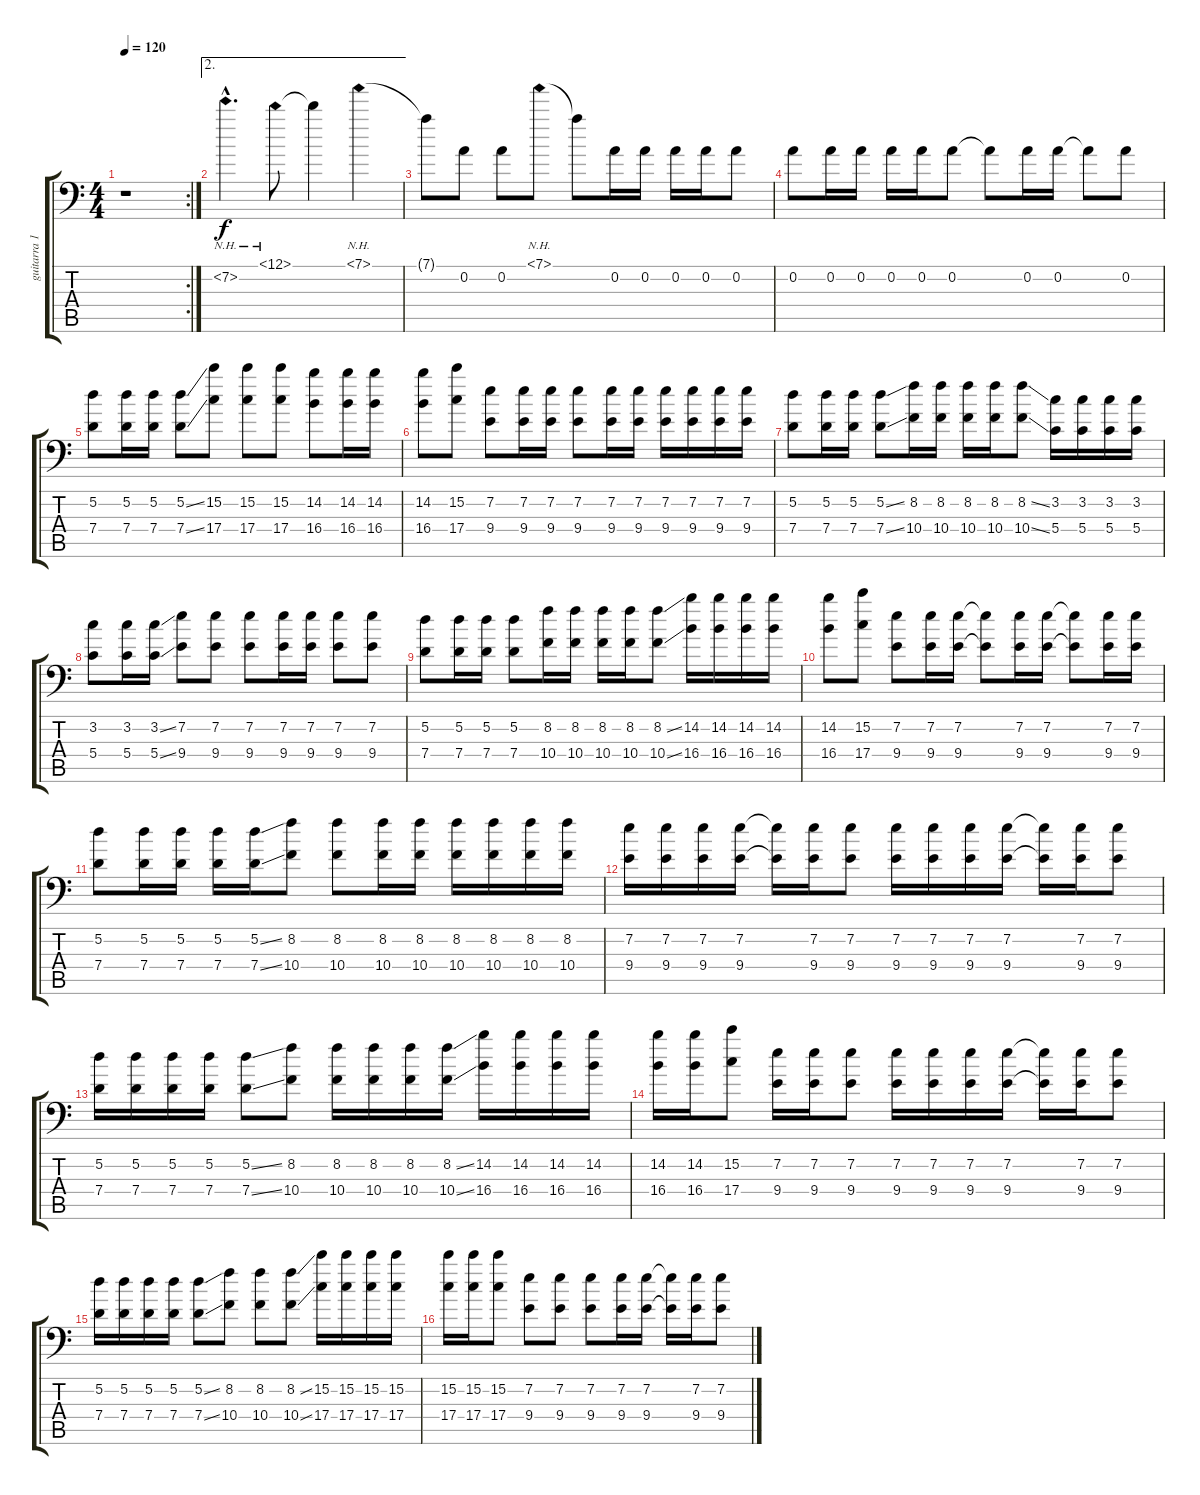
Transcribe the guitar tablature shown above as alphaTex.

\track ("guitarra 1" "guitarra 1") {instrument distortionguitar}
\staff {score tabs}
\tuning (D4 A3 F3 G2 D2 A1) {hide}
\rc 2
\ts (4 4)
\tempo 120
\clef f4
\ks c
r.1{dy f} |
\ae 2
7.2{nh hac}.4{d} 12.1{nh}.8 12.1{t}.4 7.1{nh}.4 |
7.1{t}.8 0.2.8 0.2.8 7.1{nh}.8 7.1{t}.8 0.2.16 0.2.16 0.2.16 0.2.16 0.2.8 |
0.2.8 0.2.16 0.2.16 0.2.16 0.2.16 0.2.8 0.2{t}.8 0.2.16 0.2.16 0.2{t}.8 0.2.8 |
(5.2 7.4).8 (5.2 7.4).16 (5.2 7.4).16 (5.2{ss} 7.4{ss}).8 (15.2 17.4).8 (15.2 17.4).8 (15.2 17.4).8 (14.2 16.4).8 (14.2 16.4).16 (14.2 16.4).16 |
(14.2 16.4).8 (15.2 17.4).8 (7.2 9.4).8 (7.2 9.4).16 (7.2 9.4).16 (7.2 9.4).8 (7.2 9.4).16 (7.2 9.4).16 (7.2 9.4).16 (7.2 9.4).16 (7.2 9.4).16 (7.2 9.4).16 |
(5.2 7.4).8 (5.2 7.4).16 (5.2 7.4).16 (5.2{ss} 7.4{ss}).8 (8.2 10.4).16 (8.2 10.4).16 (8.2 10.4).16 (8.2 10.4).16 (8.2{ss} 10.4{ss}).8 (3.2 5.4).16 (3.2 5.4).16 (3.2 5.4).16 (3.2 5.4).16 |
(3.2 5.4).8 (3.2 5.4).16 (3.2{ss} 5.4{ss}).16 (7.2 9.4).8 (7.2 9.4).8 (7.2 9.4).8 (7.2 9.4).16 (7.2 9.4).16 (7.2 9.4).8 (7.2 9.4).8 |
(5.2 7.4).8 (5.2 7.4).16 (5.2 7.4).16 (5.2 7.4).8 (8.2 10.4).16 (8.2 10.4).16 (8.2 10.4).16 (8.2 10.4).16 (8.2{ss} 10.4{ss}).8 (14.2 16.4).16 (14.2 16.4).16 (14.2 16.4).16 (14.2 16.4).16 |
(14.2 16.4).8 (15.2 17.4).8 (7.2 9.4).8 (7.2 9.4).16 (7.2 9.4).16 (7.2{t} 9.4{t}).8 (7.2 9.4).16 (7.2 9.4).16 (7.2{t} 9.4{t}).8 (7.2 9.4).16 (7.2 9.4).16 |
(5.2 7.4).8 (5.2 7.4).16 (5.2 7.4).16 (5.2 7.4).16 (5.2{ss} 7.4{ss}).16 (8.2 10.4).8 (8.2 10.4).8 (8.2 10.4).16 (8.2 10.4).16 (8.2 10.4).16 (8.2 10.4).16 (8.2 10.4).16 (8.2 10.4).16 |
(7.2 9.4).16 (7.2 9.4).16 (7.2 9.4).16 (7.2 9.4).16 (7.2{t} 9.4{t}).16 (7.2 9.4).16 (7.2 9.4).8 (7.2 9.4).16 (7.2 9.4).16 (7.2 9.4).16 (7.2 9.4).16 (7.2{t} 9.4{t}).16 (7.2 9.4).16 (7.2 9.4).8 |
(5.2 7.4).16 (5.2 7.4).16 (5.2 7.4).16 (5.2 7.4).16 (5.2{ss} 7.4{ss}).8 (8.2 10.4).8 (8.2 10.4).16 (8.2 10.4).16 (8.2 10.4).16 (8.2{ss} 10.4{ss}).16 (14.2 16.4).16 (14.2 16.4).16 (14.2 16.4).16 (14.2 16.4).16 |
(14.2 16.4).16 (14.2 16.4).16 (15.2 17.4).8 (7.2 9.4).16 (7.2 9.4).16 (7.2 9.4).8 (7.2 9.4).16 (7.2 9.4).16 (7.2 9.4).16 (7.2 9.4).16 (7.2{t} 9.4{t}).16 (7.2 9.4).16 (7.2 9.4).8 |
(5.2 7.4).16 (5.2 7.4).16 (5.2 7.4).16 (5.2 7.4).16 (5.2{ss} 7.4{ss}).8 (8.2 10.4).8 (8.2 10.4).8 (8.2{ss} 10.4{ss}).8 (15.2 17.4).16 (15.2 17.4).16 (15.2 17.4).16 (15.2 17.4).16 |
(15.2 17.4).16 (15.2 17.4).16 (15.2 17.4).8 (7.2 9.4).8 (7.2 9.4).8 (7.2 9.4).8 (7.2 9.4).16 (7.2 9.4).16 (7.2{t} 9.4{t}).16 (7.2 9.4).16 (7.2 9.4).8
